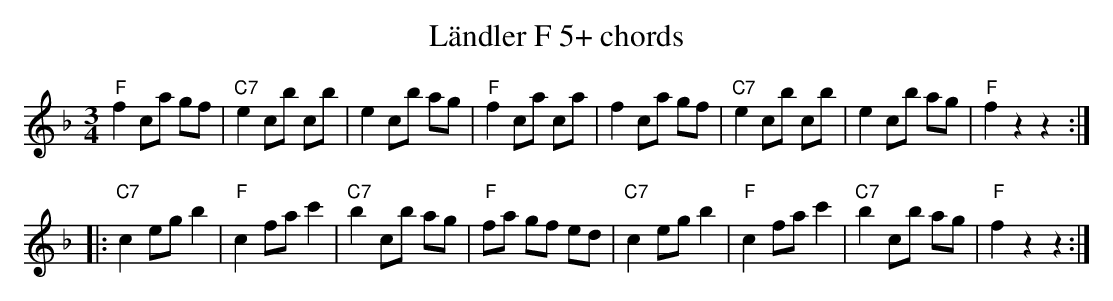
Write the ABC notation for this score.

X:1
T:Ländler F 5+ chords
M:3/4
L:1/8
K:Fmaj%%MIDI gchordon
"F"f2 ca gf | "C7"e2 cb cb | e2 cb ag | "F"f2 ca ca | f2 ca gf | "C7"e2 cb cb | e2 cb ag | "F"f2z2z2 ::
"C7"c2 eg b2 | "F"c2 fa c'2 | "C7"b2 cb ag | "F"fa gf ed | "C7"c2 eg b2 | "F"c2 fa c'2 | "C7"b2 cb ag | "F"f2z2z2 :|
